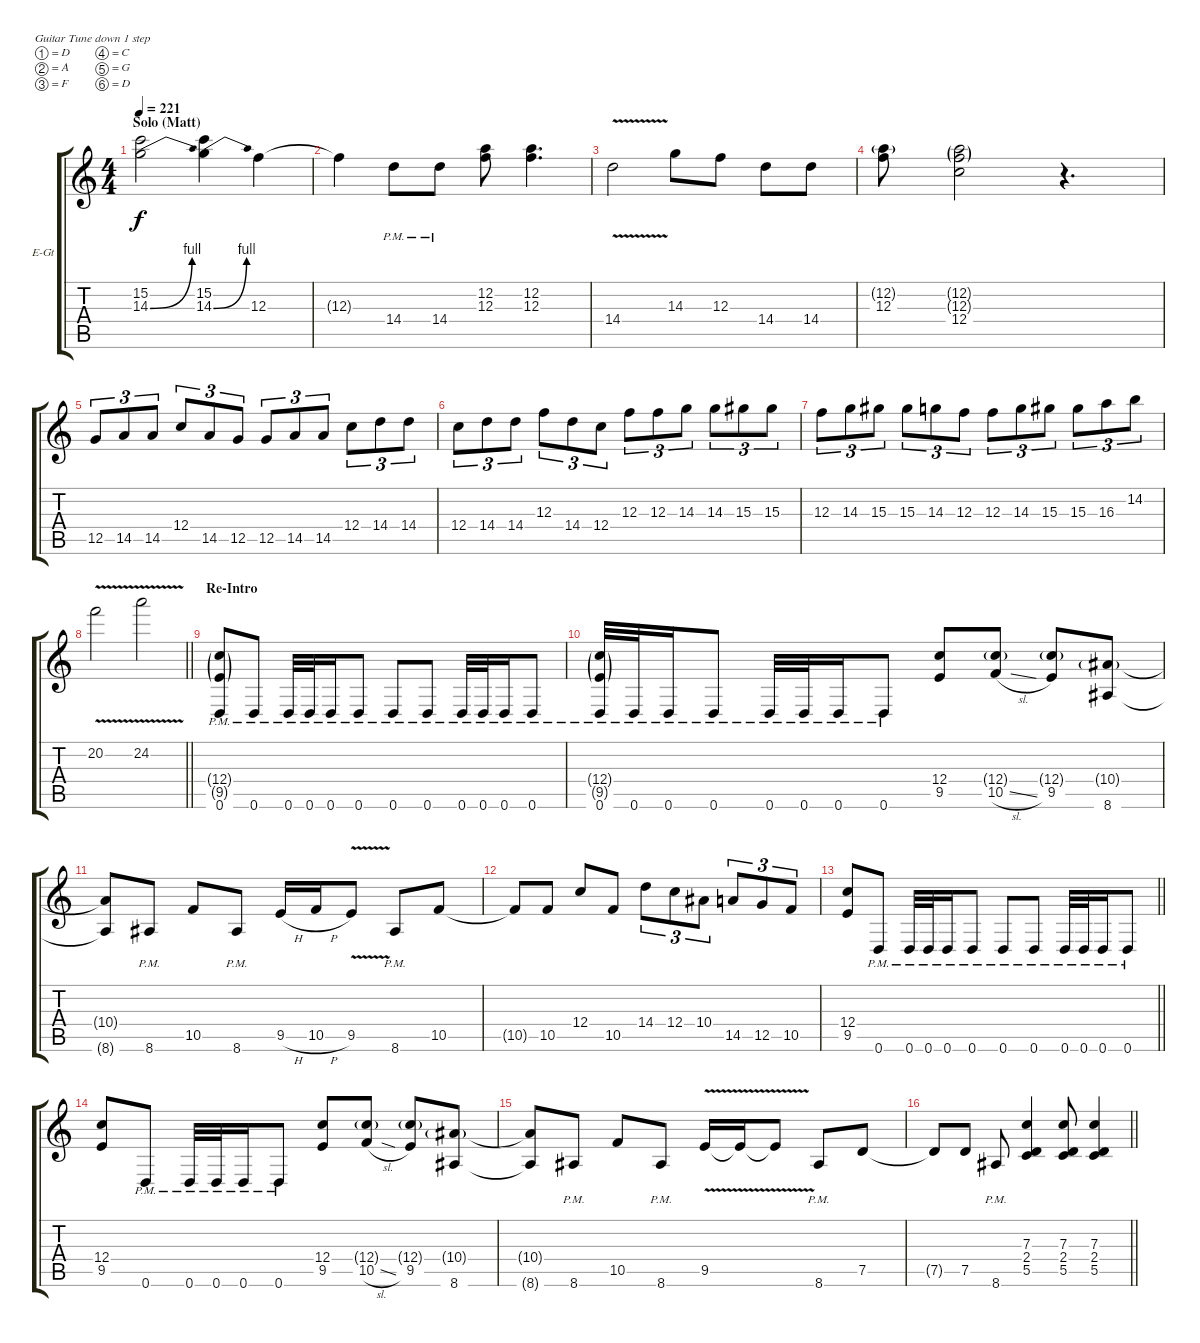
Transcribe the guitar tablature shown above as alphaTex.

\bracketExtendMode groupsimilarinstruments
\firstSystemTrackNameOrientation horizontal
\otherSystemsTrackNameOrientation horizontal
\track ("Matt Heafy" "E-Gt") {instrument distortionguitar}
\staff {score tabs}
\tuning (D4 A3 F3 C3 G2 D2)
\ts (4 4)
\section ("" "Solo (Matt)")
\tempo 221
\clef g2
\ks c
(15.2 14.3{be (bend 0 0 60 4)}).2{dy f} (15.2 14.3{be (bend 0 0 60 4)}).4 12.3.4 |
12.3{t}.4 14.4{pm}.8 14.4{pm}.8 (12.2 12.3).8 (12.2 12.3).4{d} |
14.4{v}.2 14.3.8 12.3.8 14.4.8 14.4.8 |
(12.2{g} 12.3).8 (12.2{g} 12.3{g} 12.4).2 r.4{d} |
12.5.8{tu (3 2)} 14.5.8{tu (3 2)} 14.5.8{tu (3 2)} 12.4.8{tu (3 2)} 14.5.8{tu (3 2)} 12.5.8{tu (3 2)} 12.5.8{tu (3 2)} 14.5.8{tu (3 2)} 14.5.8{tu (3 2)} 12.4.8{tu (3 2)} 14.4.8{tu (3 2)} 14.4.8{tu (3 2)} |
12.4.8{tu (3 2)} 14.4.8{tu (3 2)} 14.4.8{tu (3 2)} 12.3.8{tu (3 2)} 14.4.8{tu (3 2)} 12.4.8{tu (3 2)} 12.3.8{tu (3 2)} 12.3.8{tu (3 2)} 14.3.8{tu (3 2)} 14.3.8{tu (3 2)} 15.3.8{tu (3 2)} 15.3.8{tu (3 2)} |
12.3.8{tu (3 2)} 14.3.8{tu (3 2)} 15.3.8{tu (3 2)} 15.3.8{tu (3 2)} 14.3.8{tu (3 2)} 12.3.8{tu (3 2)} 12.3.8{tu (3 2)} 14.3.8{tu (3 2)} 15.3.8{tu (3 2)} 15.3.8{tu (3 2)} 16.3.8{tu (3 2)} 14.2.8{tu (3 2)} |
\barLineRight lightlight
20.2{v}.2 24.2{v}.2 |
\section ("" "Re-Intro")
(12.4{g} 9.5{g} 0.6{pm}).8 0.6{pm}.8 0.6{pm}.32 0.6{pm}.32 0.6{pm}.16 0.6{pm}.8 0.6{pm}.8 0.6{pm}.8 0.6{pm}.32 0.6{pm}.32 0.6{pm}.16 0.6{pm}.8 |
(12.4{g} 9.5{g} 0.6{pm}).32 0.6{pm}.32 0.6{pm}.16 0.6{pm}.8 0.6{pm}.32 0.6{pm}.32 0.6{pm}.16 0.6{pm}.8 (12.4 9.5).8 (12.4{g} 10.5{sl}).8 (12.4{g} 9.5).8 (10.4{g} 8.6).8 |
(10.4{t} 8.6{t}).8 8.6{pm}.8 10.5.8 8.6{pm}.8 9.5{h}.16 10.5{h}.16 9.5{v}.8 8.6{pm}.8 10.5.8 |
10.5{t}.8 10.5.8 12.4.8 10.5.8 14.4.8{tu (3 2)} 12.4.8{tu (3 2)} 10.4.8{tu (3 2)} 14.5.8{tu (3 2)} 12.5.8{tu (3 2)} 10.5.8{tu (3 2)} |
\barLineRight lightlight
(12.4 9.5).8 0.6{pm}.8 0.6{pm}.32 0.6{pm}.32 0.6{pm}.16 0.6{pm}.8 0.6{pm}.8 0.6{pm}.8 0.6{pm}.32 0.6{pm}.32 0.6{pm}.16 0.6{pm}.8 |
(12.4 9.5).8 0.6{pm}.8 0.6{pm}.32 0.6{pm}.32 0.6{pm}.16 0.6{pm}.8 (12.4 9.5).8 (12.4{g} 10.5{sl}).8 (12.4{g} 9.5).8 (10.4{g} 8.6).8 |
(10.4{t} 8.6{t}).8 8.6{pm}.8 10.5.8 8.6{pm}.8 9.5{v}.16 9.5{v t}.16 9.5{v t}.8 8.6{pm}.8 7.5.8 |
\barLineRight lightlight
7.5{t}.8 7.5.8 8.6{pm}.8 (7.3 2.4 5.5).4 (7.3 2.4 5.5).8 (7.3 2.4 5.5).4
